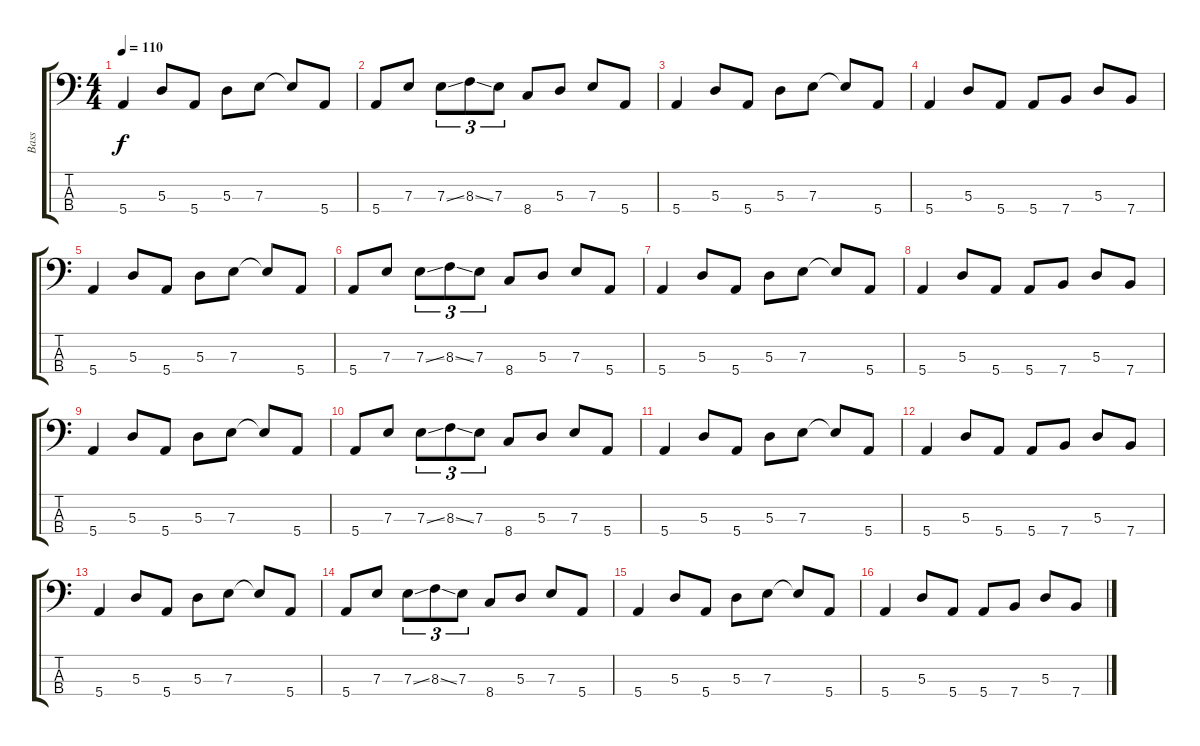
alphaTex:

\track ("Bass" "Bass") {instrument electricguitarjazz}
\staff {score tabs}
\tuning (G2 D2 A1 E1) {hide}
\ts (4 4)
\tempo 110
\clef f4
\ks c
5.4.4{dy f volume 10} 5.3.8 5.4.8 5.3.8 7.3.8 7.3{t}.8 5.4.8 |
5.4.8{volume 10} 7.3.8 7.3{ss}.8{tu (3 2)} 8.3{ss}.8{tu (3 2)} 7.3.8{tu (3 2)} 8.4.8 5.3.8 7.3.8 5.4.8 |
5.4.4{volume 10} 5.3.8 5.4.8 5.3.8 7.3.8 7.3{t}.8 5.4.8 |
5.4.4{volume 10} 5.3.8 5.4.8 5.4.8 7.4.8 5.3.8 7.4.8 |
5.4.4{volume 10} 5.3.8 5.4.8 5.3.8 7.3.8 7.3{t}.8 5.4.8 |
5.4.8{volume 10} 7.3.8 7.3{ss}.8{tu (3 2)} 8.3{ss}.8{tu (3 2)} 7.3.8{tu (3 2)} 8.4.8 5.3.8 7.3.8 5.4.8 |
5.4.4{volume 10} 5.3.8 5.4.8 5.3.8 7.3.8 7.3{t}.8 5.4.8 |
5.4.4{volume 10} 5.3.8 5.4.8 5.4.8 7.4.8 5.3.8 7.4.8 |
5.4.4{volume 10} 5.3.8 5.4.8 5.3.8 7.3.8 7.3{t}.8 5.4.8 |
5.4.8{volume 10} 7.3.8 7.3{ss}.8{tu (3 2)} 8.3{ss}.8{tu (3 2)} 7.3.8{tu (3 2)} 8.4.8 5.3.8 7.3.8 5.4.8 |
5.4.4{volume 10} 5.3.8 5.4.8 5.3.8 7.3.8 7.3{t}.8 5.4.8 |
5.4.4{volume 10} 5.3.8 5.4.8 5.4.8 7.4.8 5.3.8 7.4.8 |
5.4.4{volume 10} 5.3.8 5.4.8 5.3.8 7.3.8 7.3{t}.8 5.4.8 |
5.4.8{volume 10} 7.3.8 7.3{ss}.8{tu (3 2)} 8.3{ss}.8{tu (3 2)} 7.3.8{tu (3 2)} 8.4.8 5.3.8 7.3.8 5.4.8 |
5.4.4{volume 9} 5.3.8 5.4.8 5.3.8 7.3.8 7.3{t}.8 5.4.8 |
5.4.4{volume 9} 5.3.8 5.4.8 5.4.8 7.4.8 5.3.8 7.4.8
